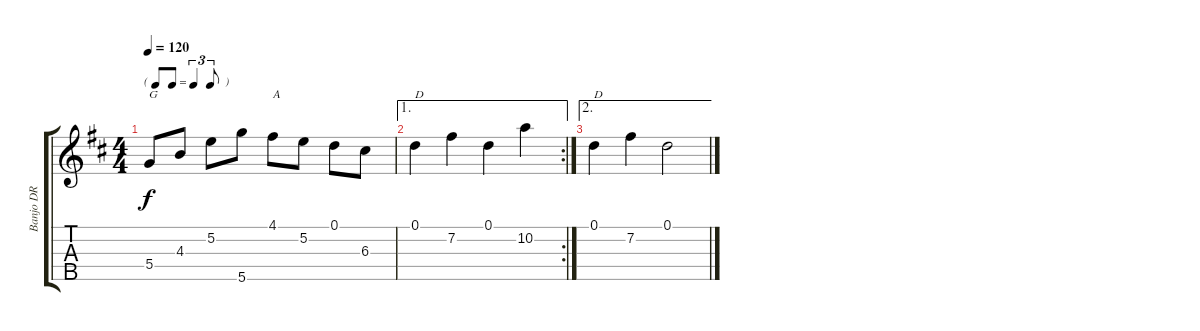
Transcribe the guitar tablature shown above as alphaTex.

\track ("Banjo DR" "Banjo DR") {solo instrument banjo}
\staff {score tabs}
\tuning (D4 B3 G3 D3 D4) {hide}
\displaytranspose 12
\ts (4 4)
\tf triplet8th
\tempo 120
\clef g2
\ks d
5.4.8{txt "G" dy f} 4.3.8 5.2.8 5.5.8 4.1.8{txt "A"} 5.2.8 0.1.8 6.3.8 |
\ae 1
\rc 2
0.1.4{txt "D"} 7.2.4 0.1.4 10.2.4 |
\ae 2
0.1.4{txt "D"} 7.2.4 0.1.2
